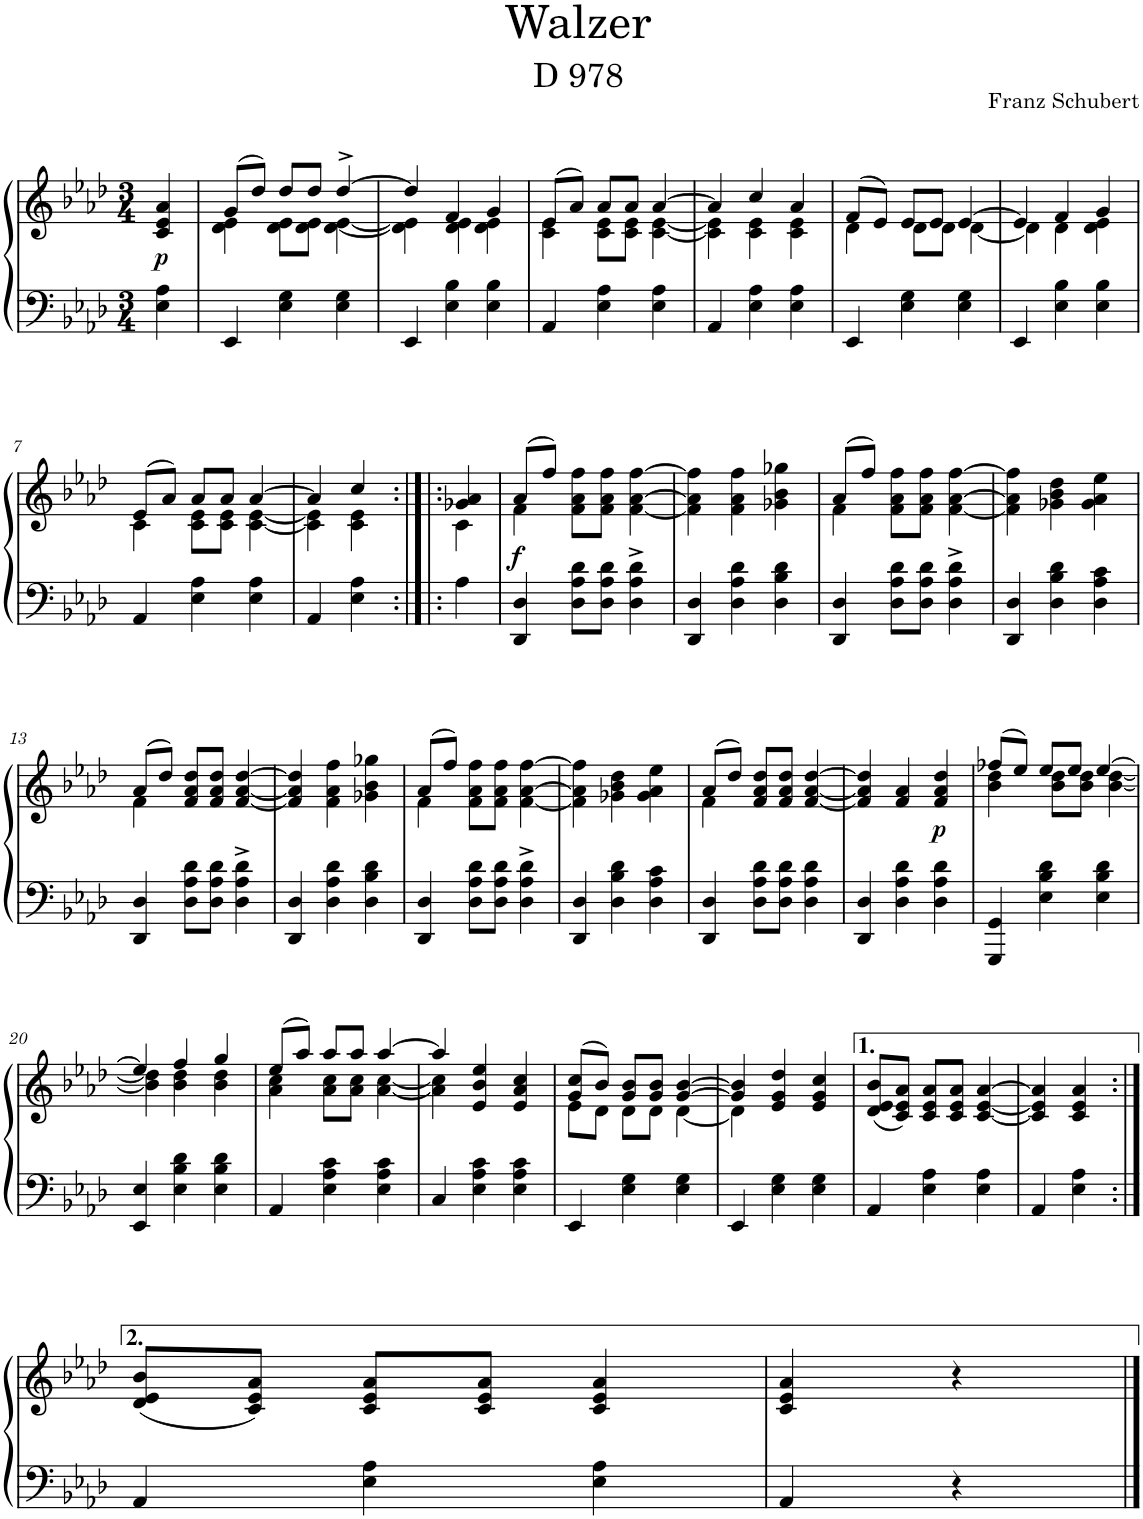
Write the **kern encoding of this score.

**kern	**kern	**dynam
*part1	*part1	*part1
*staff2	*staff1	*staff1/2
*I"Piano	*	*
*I'Pno.	*	*
*clefF4	*clefG2	*
*k[b-e-a-d-]	*k[b-e-a-d-]	*
*M3/4	*M3/4	*
=	=	=
!	!	!LO:DY:b
4E-\ 4A-\	4c/ 4e-/ 4a-/	p
=1	=1	=1
*	*^	*
4EE-/	(8g/L	4d-\ 4e-\	.
.	8dd-/J)	.	.
4E-\ 4G\	8dd-/L	8d-\ 8e-\L	.
.	8dd-/J	8d-\ 8e-\J	.
4E-\ 4G\	[4dd-^/	[4d-\ [4e-\	.
=2	=2	=2	=2
4EE-/	4dd-/]	4d-\] 4e-\]	.
4E-\ 4B-\	4f/	4d-\ 4e-\	.
4E-\ 4B-\	4g/	4d-\ 4e-\	.
=3	=3	=3	=3
4AA-/	(8e-/L	4c\ 4e-\	.
.	8a-/J)	.	.
4E-\ 4A-\	8a-/L	8c\ 8e-\L	.
.	8a-/J	8c\ 8e-\J	.
4E-\ 4A-\	[4a-/	[4c\ [4e-\	.
=4	=4	=4	=4
4AA-/	4a-/]	4c\] 4e-\]	.
4E-\ 4A-\	4cc/	4c\ 4e-\	.
4E-\ 4A-\	4a-/	4c\ 4e-\	.
=5	=5	=5	=5
4EE-/	(8f/L	4d-\	.
.	8e-/J)	.	.
4E-\ 4G\	8e-/L	8d-\L	.
.	8e-/J	8d-\J	.
4E-\ 4G\	[4e-/	[4d-\	.
=6	=6	=6	=6
4EE-/	4e-/]	4d-\]	.
4E-\ 4B-\	4f/	4d-\	.
4E-\ 4B-\	4g/	4d-\ 4e-\	.
!!LO:LB:g=z	!!
=7	=7	=7	=7
4AA-/	(8e-/L	4c\	.
.	8a-/J)	.	.
4E-\ 4A-\	8a-/L	8c\ 8e-\L	.
.	8a-/J	8c\ 8e-\J	.
4E-\ 4A-\	[4a-/	[4c\ [4e-\	.
=8	=8	=8	=8
4AA-/	4a-/]	4c\] 4e-\]	.
4E-\ 4A-\	4cc/	4c\ 4e-\	.
=8X1:|!|:	=8X1:|!|:	=8X1:|!|:	=8X1:|!|:
4A-\	4g-X/ 4a-/	4c\	.
=9	=9	=9	=9
!	!	!	!LO:DY:b
4DD-/ 4D-/	(8a-/L	4f\	f
.	8ff/J)	.	.
8D-\ 8A-\ 8d-\L	8f\ 8a-\ 8ff\L	2ryy	.
8D-\ 8A-\ 8d-\J	8f\ 8a-\ 8ff\J	.	.
4D-\^ 4A-\^ 4d-\^	[4f\ [4a-\ [4ff\	.	.
*	*v	*v	*
=10	=10	=10
4DD-/ 4D-/	4f\] 4a-\] 4ff\]	.
4D-\ 4A-\ 4d-\	4f\ 4a-\ 4ff\	.
4D-\ 4B-\ 4d-\	4g-X\ 4b-\ 4gg-X\	.
=11	=11	=11
*	*^	*
4DD-/ 4D-/	(8a-/L	4f\	.
.	8ff/J)	.	.
8D-\ 8A-\ 8d-\L	8f\ 8a-\ 8ff\L	2ryy	.
8D-\ 8A-\ 8d-\J	8f\ 8a-\ 8ff\J	.	.
4D-\^ 4A-\^ 4d-\^	[4f\ [4a-\ [4ff\	.	.
*	*v	*v	*
=12	=12	=12
4DD-/ 4D-/	4f\] 4a-\] 4ff\]	.
4D-\ 4B-\ 4d-\	4g-X\ 4b-\ 4dd-\	.
4D-\ 4A-\ 4c\	4g-\ 4a-\ 4ee-\	.
!!LO:LB:g=z
=13	=13	=13
*	*^	*
4DD-/ 4D-/	(8a-/L	4f\	.
.	8dd-/J)	.	.
8D-\ 8A-\ 8d-\L	8f/ 8a-/ 8dd-/L	2ryy	.
8D-\ 8A-\ 8d-\J	8f/ 8a-/ 8dd-/J	.	.
4D-\^ 4A-\^ 4d-\^	[4f/ [4a-/ [4dd-/	.	.
*	*v	*v	*
=14	=14	=14
4DD-/ 4D-/	4f/] 4a-/] 4dd-/]	.
4D-\ 4A-\ 4d-\	4f\ 4a-\ 4ff\	.
4D-\ 4B-\ 4d-\	4g-X\ 4b-\ 4gg-X\	.
=15	=15	=15
*	*^	*
4DD-/ 4D-/	(8a-/L	4f\	.
.	8ff/J)	.	.
8D-\ 8A-\ 8d-\L	8f\ 8a-\ 8ff\L	2ryy	.
8D-\ 8A-\ 8d-\J	8f\ 8a-\ 8ff\J	.	.
4D-\^ 4A-\^ 4d-\^	[4f\ [4a-\ [4ff\	.	.
*	*v	*v	*
=16	=16	=16
4DD-/ 4D-/	4f\] 4a-\] 4ff\]	.
4D-\ 4B-\ 4d-\	4g-X\ 4b-\ 4dd-\	.
4D-\ 4A-\ 4c\	4g-\ 4a-\ 4ee-\	.
=17	=17	=17
*	*^	*
4DD-/ 4D-/	(8a-/L	4f\	.
.	8dd-/J)	.	.
8D-\ 8A-\ 8d-\L	8f/ 8a-/ 8dd-/L	2ryy	.
8D-\ 8A-\ 8d-\J	8f/ 8a-/ 8dd-/J	.	.
4D-\ 4A-\ 4d-\	[4f/ [4a-/ [4dd-/	.	.
*	*v	*v	*
=18	=18	=18
4DD-/ 4D-/	4f/] 4a-/] 4dd-/]	.
4D-\ 4A-\ 4d-\	4f/ 4a-/	.
!	!	!LO:DY:b
4D-\ 4A-\ 4d-\	4f/ 4a-/ 4dd-/	p
=19	=19	=19
*	*^	*
4GGG/ 4GG/	(8ff-X/L	4b-\ 4dd-\	.
.	8ee-/J)	.	.
4E-\ 4B-\ 4d-\	8ee-/L	8b-\ 8dd-\L	.
.	8ee-/J	8b-\ 8dd-\J	.
4E-\ 4B-\ 4d-\	[4ee-/	[4b-\ [4dd-\	.
!!LO:LB:g=z	!!
=20	=20	=20	=20
4EE-/ 4E-/	4ee-/]	4b-\] 4dd-\]	.
4E-\ 4B-\ 4d-\	4ff/	4b-\ 4dd-\	.
4E-\ 4B-\ 4d-\	4gg/	4b-\ 4dd-\	.
=21	=21	=21	=21
4AA-/	(8ee-/L	4a-\ 4cc\	.
.	8aa-/J)	.	.
4E-\ 4A-\ 4c\	8aa-/L	8a-\ 8cc\L	.
.	8aa-/J	8a-\ 8cc\J	.
4E-\ 4A-\ 4c\	[4aa-/	[4a-\ [4cc\	.
=22	=22	=22	=22
4C/	4aa-/]	4a-\] 4cc\]	.
4E-\ 4A-\ 4c\	4e-/ 4b-/ 4ee-/	2ryy	.
4E-\ 4A-\ 4c\	4e-/ 4a-/ 4cc/	.	.
=23	=23	=23	=23
4EE-/	(8g/ 8cc/L	8e-\L	.
.	8b-/J)	8d-\J	.
4E-\ 4G\	8g/ 8b-/L	8d-\L	.
.	8g/ 8b-/J	8d-\J	.
4E-\ 4G\	[4g/ [4b-/	[4d-\	.
=24	=24	=24	=24
4EE-/	4g/] 4b-/]	4d-\]	.
4E-\ 4G\	4e-/ 4g/ 4dd-/	2ryy	.
4E-\ 4G\	4e-/ 4g/ 4cc/	.	.
*	*v	*v	*
=25	=25	=25
4AA-/	(8d-/ 8e-/ 8b-/L	.
.	8c/ 8e-/ 8a-/J)	.
4E-\ 4A-\	8c/ 8e-/ 8a-/L	.
.	8c/ 8e-/ 8a-/J	.
4E-\ 4A-\	[4c/ [4e-/ [4a-/	.
=26	=26	=26
4AA-/	4c/] 4e-/] 4a-/]	.
4E-\ 4A-\	4c/ 4e-/ 4a-/	.
!!LO:LB:g=z
=26X2:|!	=26X2:|!	=26X2:|!
4AA-/	(8d-/ 8e-/ 8b-/L	.
.	8c/ 8e-/ 8a-/J)	.
4E-\ 4A-\	8c/ 8e-/ 8a-/L	.
.	8c/ 8e-/ 8a-/J	.
4E-\ 4A-\	4c/ 4e-/ 4a-/	.
=26X3	=26X3	=26X3
4AA-/	4c/ 4e-/ 4a-/	.
4r	4r	.
==	==	==
*-	*-	*-
